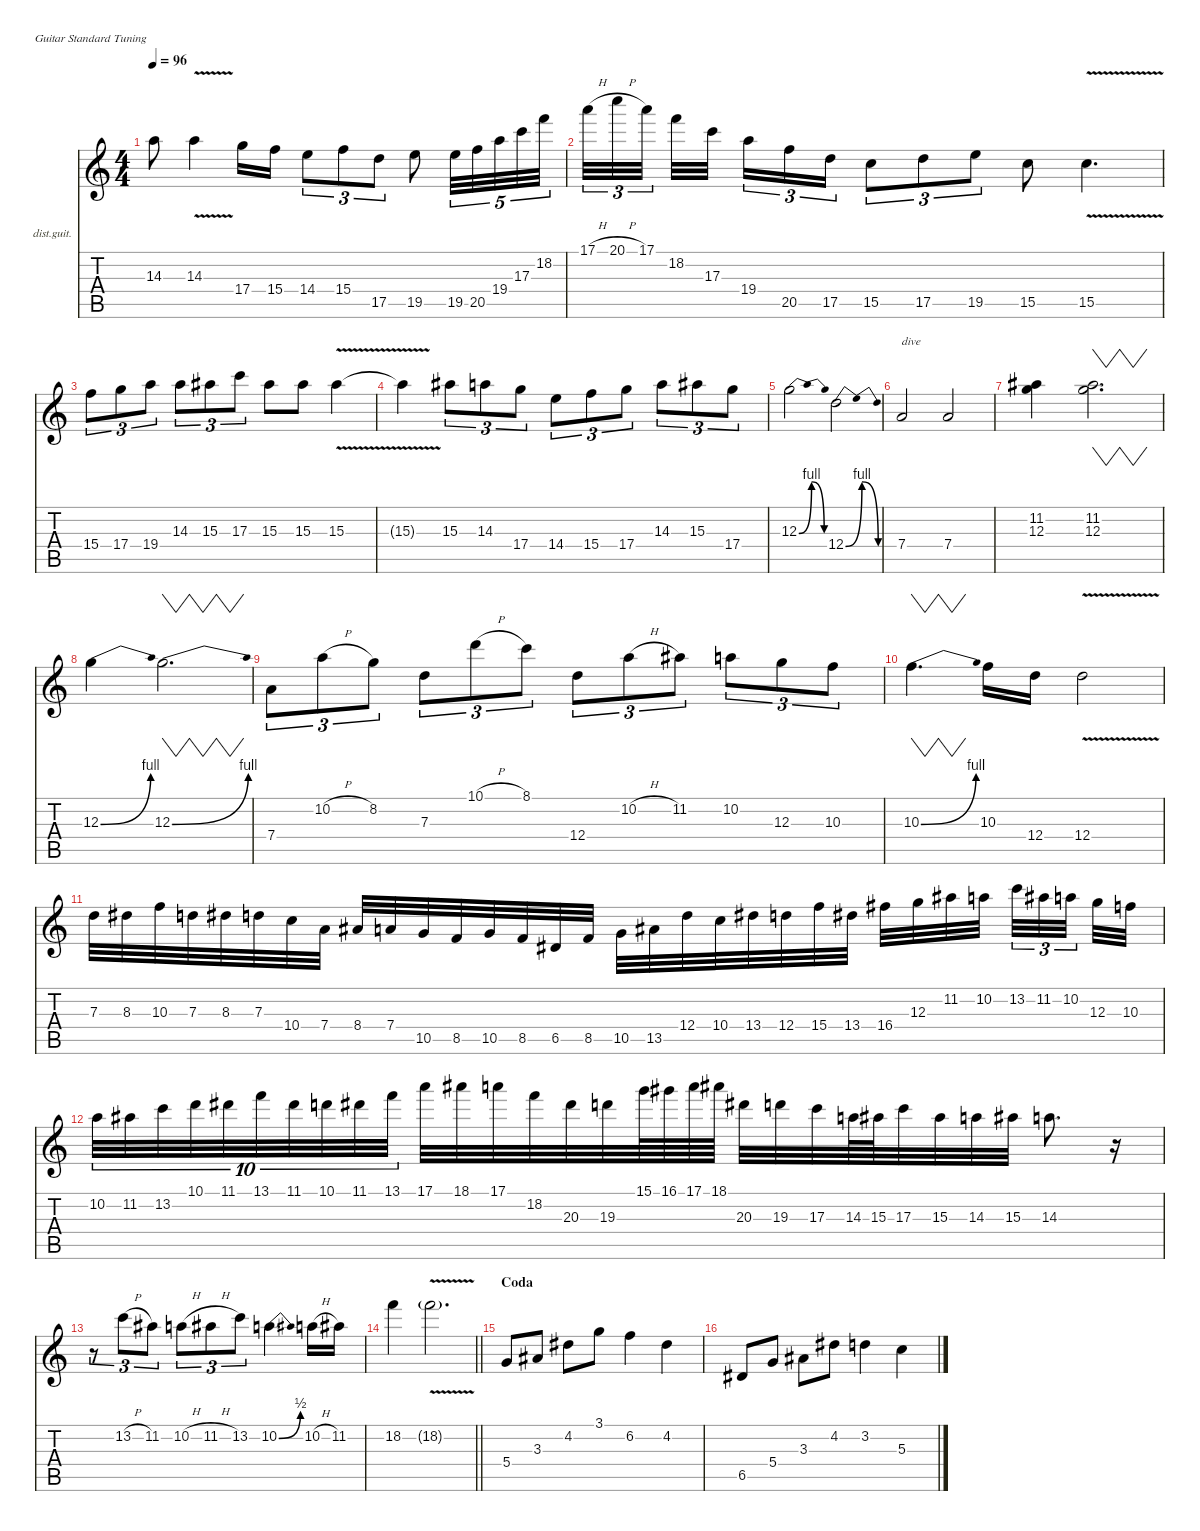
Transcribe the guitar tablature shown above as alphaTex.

\defaultSystemsLayout 4
\hideDynamics
\bracketExtendMode nobrackets
\firstSystemTrackNameOrientation horizontal
\otherSystemsTrackNameOrientation horizontal
\track ("Lead 1" "dist.guit.") {instrument distortionguitar}
\staff {score tabs}
\tuning (E4 B3 G3 D3 A2 E2)
\ts (4 4)
\tempo 96
\clef g2
\ks c
14.3.8{dy f beam Down} 14.3{v}.4{beam Down} 17.4.16{beam Down} 15.4.16{beam Down} 14.4.8{tu (3 2) beam Down} 15.4.8{tu (3 2) beam Down} 17.5.8{tu (3 2) beam Down} 19.5.8{beam Down} 19.5.32{tu (5 4) beam Down} 20.5.32{tu (5 4) beam Down} 19.4.32{tu (5 4) beam Down} 17.3.32{tu (5 4) beam Down} 18.2.32{tu (5 4) beam Down} |
17.1{h}.32{tu (3 2) beam Down} 20.1{h}.32{tu (3 2) beam Down} 17.1.32{tu (3 2) beam Down} 18.2.32{beam Down} 17.3.32{beam Down} 19.4.16{tu (3 2) beam Down} 20.5.16{tu (3 2) beam Down} 17.5.16{tu (3 2) beam Down} 15.5.8{tu (3 2) beam Down} 17.5.8{tu (3 2) beam Down} 19.5.8{tu (3 2) beam Down} 15.5.8{beam Down} 15.5{v}.4{d beam Down} |
15.4.8{tu (3 2) beam Down} 17.4.8{tu (3 2) beam Down} 19.4.8{tu (3 2) beam Down} 14.3.8{tu (3 2) beam Down} 15.3{acc #}.8{tu (3 2) beam Down} 17.3.8{tu (3 2) beam Down} 15.3{acc #}.8{beam Down} 15.3{acc #}.8{beam Down} 15.3{v acc #}.4{beam Down} |
15.3{v t acc #}.4{beam Down} 15.3{acc #}.8{tu (3 2) beam Down} 14.3.8{tu (3 2) beam Down} 17.4.8{tu (3 2) beam Down} 14.4.8{tu (3 2) beam Down} 15.4.8{tu (3 2) beam Down} 17.4.8{tu (3 2) beam Down} 14.3.8{tu (3 2) beam Down} 15.3{acc #}.8{tu (3 2) beam Down} 17.4.8{tu (3 2) beam Down} |
12.3{be (bendrelease 0 0 15 4 30 4 45 0)}.2{beam Down} 12.4{be (bendrelease 0 0 15 4 30 4 45 0)}.2{beam Down} |
7.4.2{txt "dive" beam Up} 7.4.2{beam Up} |
(11.2{acc #} 12.3).4{beam Down} (11.2{acc #} 12.3).2{vw d beam Down} |
12.3{be (bend 0 0 30 4)}.4{beam Down} 12.3{be (bend 0 0 30 4)}.2{vw d beam Down} |
7.4.8{tu (3 2) beam Down} 10.2{h}.8{tu (3 2) beam Down} 8.2.8{tu (3 2) beam Down} 7.3.8{tu (3 2) beam Down} 10.1{h}.8{tu (3 2) beam Down} 8.1.8{tu (3 2) beam Down} 12.4.8{tu (3 2) beam Down} 10.2{h}.8{tu (3 2) beam Down} 11.2{acc #}.8{tu (3 2) beam Down} 10.2.8{tu (3 2) beam Down} 12.3.8{tu (3 2) beam Down} 10.3.8{tu (3 2) beam Down} |
10.3{be (bend 0 0 30 4)}.4{vw d beam Down} 10.3.16{beam Down} 12.4.16{beam Down} 12.4{v}.2{beam Down} |
7.3.32{beam Down} 8.3{acc #}.32{beam Down} 10.3.32{beam Down} 7.3.32{beam Down} 8.3{acc #}.32{beam Down} 7.3.32{beam Down} 10.4.32{beam Down} 7.4.32{beam Down} 8.4{acc #}.32{beam Up} 7.4.32{beam Up} 10.5.32{beam Up} 8.5.32{beam Up} 10.5.32{beam Up} 8.5.32{beam Up} 6.5{acc #}.32{beam Up} 8.5.32{beam Up} 10.5.32{beam Down} 13.5{acc #}.32{beam Down} 12.4.32{beam Down} 10.4.32{beam Down} 13.4{acc #}.32{beam Down} 12.4.32{beam Down} 15.4.32{beam Down} 13.4{acc #}.32{beam Down} 16.4{acc #}.32{beam Down} 12.3.32{beam Down} 11.2{acc #}.32{beam Down} 10.2.32{beam Down} 13.2.32{tu (3 2) beam Down} 11.2{acc #}.32{tu (3 2) beam Down} 10.2.32{tu (3 2) beam Down} 12.3.32{beam Down} 10.3.32{beam Down} |
10.2.32{tu (10 8) beam Down} 11.2{acc #}.32{tu (10 8) beam Down} 13.2.32{tu (10 8) beam Down} 10.1.32{tu (10 8) beam Down} 11.1{acc #}.32{tu (10 8) beam Down} 13.1.32{tu (10 8) beam Down} 11.1{acc #}.32{tu (10 8) beam Down} 10.1.32{tu (10 8) beam Down} 11.1{acc #}.32{tu (10 8) beam Down} 13.1.32{tu (10 8) beam Down} 17.1.32{beam Down} 18.1{acc #}.32{beam Down} 17.1.32{beam Down} 18.2.32{beam Down} 20.3{acc #}.32{beam Down} 19.3.32{beam Down} 15.1.64{beam Down} 16.1{acc #}.64{beam Down} 17.1.64{beam Down} 18.1{acc #}.64{beam Down} 20.3{acc #}.32{beam Down} 19.3.32{beam Down} 17.3.32{beam Down} 14.3.64{beam Down} 15.3{acc #}.64{beam Down} 17.3.32{beam Down} 15.3{acc #}.32{beam Down} 14.3.32{beam Down} 15.3{acc #}.32{beam Down} 14.3.8{d beam Down} r.16{beam Down} |
r.8{tu (3 2) beam Down} 13.2{h}.8{tu (3 2) beam Down} 11.2{acc #}.8{tu (3 2) beam Down} 10.2{h}.8{tu (3 2) beam Down} 11.2{h acc #}.8{tu (3 2) beam Down} 13.2.8{tu (3 2) beam Down} 10.2{be (bend 0 0 30 2)}.4{d beam Down} 10.2{h}.16{beam Down} 11.2{acc #}.16{beam Down} |
\barLineRight lightlight
18.2.4{beam Down} 18.2{v g}.2{d dy mf beam Down} |
\section ("" "Coda")
5.4.8{dy f beam Up} 3.3{acc #}.8{beam Up} 4.2{acc #}.8{beam Down} 3.1.8{beam Down} 6.2.4{beam Down} 4.2{acc #}.4{beam Down} |
6.5{acc #}.8{beam Up} 5.4.8{beam Up} 3.3{acc #}.8{beam Down} 4.2{acc #}.8{beam Down} 3.2.4{beam Down} 5.3.4{beam Down}
